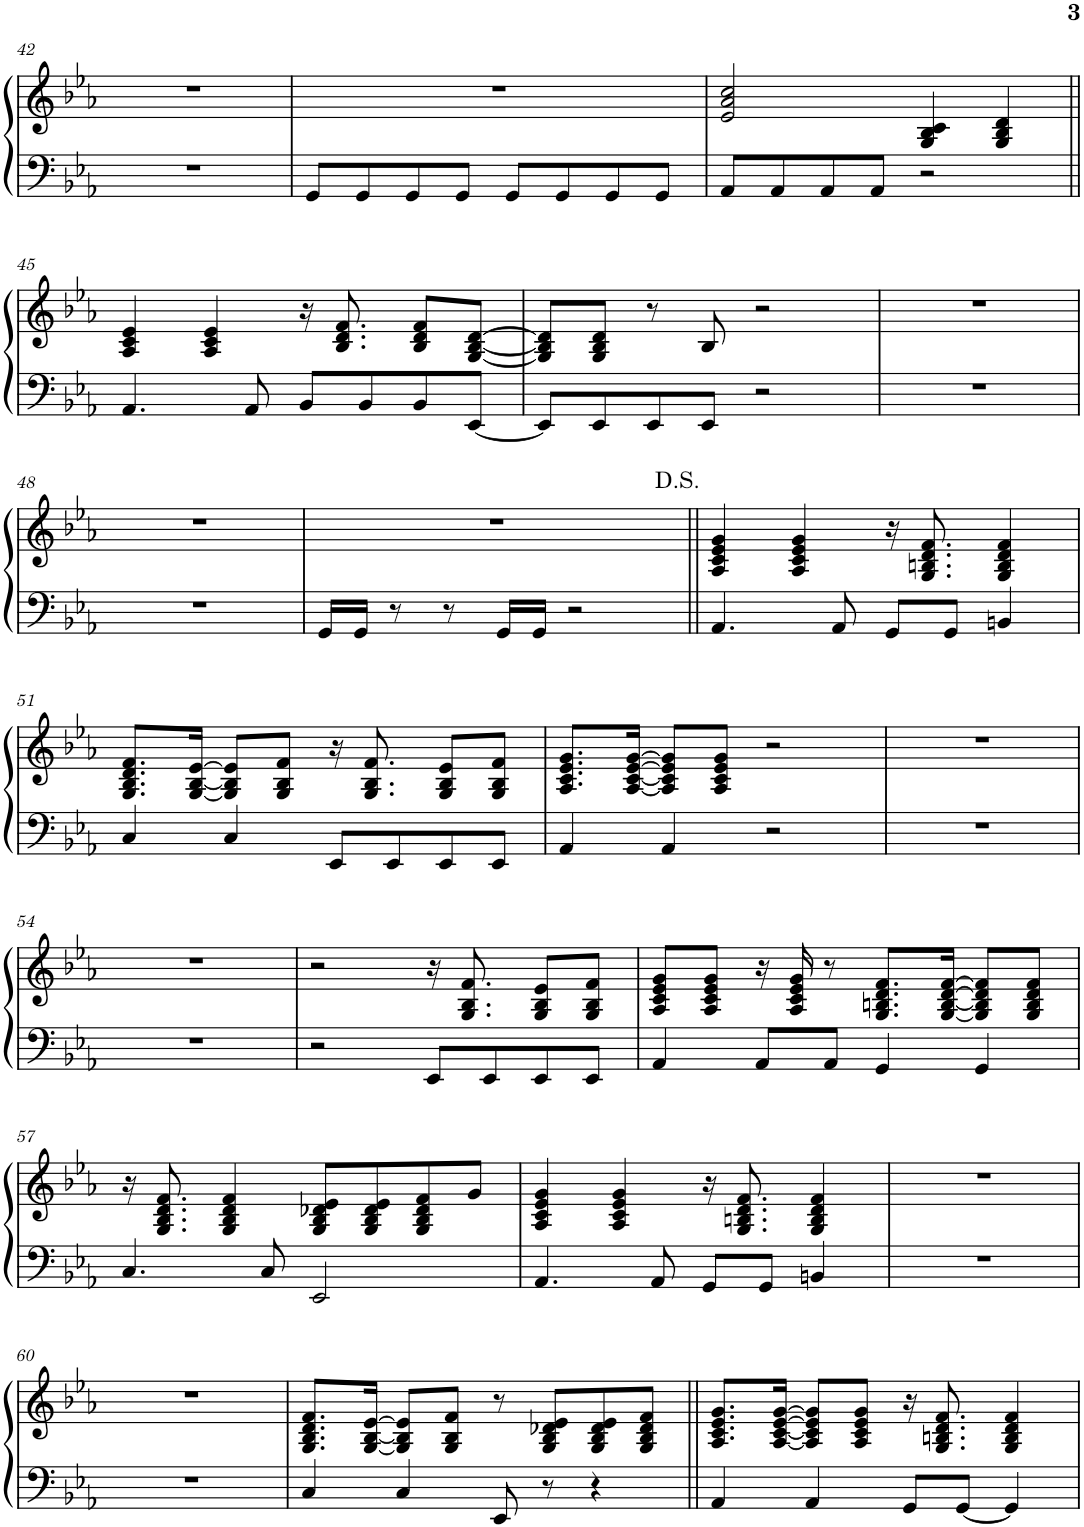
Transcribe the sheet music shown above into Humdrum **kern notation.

**kern	**kern
*part1	*part1
*staff2	*staff1
*I"ピアノ	*
!!LO:PB:g=z
*clefF4	*clefG2
*k[b-e-a-]	*k[b-e-a-]
*M4/4	*M4/4
=42	=42
1r	1r
=43	=43
8GG/L	1r
8GG/	.
8GG/	.
8GG/J	.
8GG/L	.
8GG/	.
8GG/	.
8GG/J	.
=44	=44
8AA-/L	2e-/ 2a-/ 2cc/
8AA-/	.
8AA-/	.
8AA-/J	.
2r	4G/ 4B-/ 4c/
.	4G/ 4B-/ 4d/
!!LO:LB:g=z
=45||	=45||
4.AA-/	4A-/ 4c/ 4e-/
.	4A-/ 4c/ 4e-/
8AA-/	.
8BB-/L	16r
.	8.B-/ 8.d/ 8.f/
8BB-/	.
8BB-/	8B-/ 8d/ 8f/L
[8EE-/J	[8G/ [8B-/ [8d/J
=46	=46
8EE-/L]	8G/] 8B-/] 8d/]L
8EE-/	8G/ 8B-/ 8d/J
8EE-/	8r
8EE-/J	8B-/
2r	2r
=47	=47
1r	1r
!!LO:LB:g=z
=48	=48
1r	1r
=49	=49
16GG/LL	1r
16GG/JJ	.
8r	.
8r	.
16GG/LL	.
16GG/JJ	.
2r	.
=50||	=50||
4.AA-/	4A-/ 4c/ 4e-/ 4g/
.	4A-/ 4c/ 4e-/ 4g/
8AA-/	.
8GG/L	16r
.	8.G/ 8.Bn/ 8.d/ 8.f/
8GG/J	.
4BBn/	4G/ 4B/ 4d/ 4f/
!!LO:LB:g=z
=51	=51
4C/	8.G/ 8.B-/ 8.d/ 8.f/L
.	[16G/ [16B-/ [16e-/Jk
4C/	8G/] 8B-/] 8e-/]L
.	8G/ 8B-/ 8f/J
8EE-/L	16r
.	8.G/ 8.B-/ 8.f/
8EE-/	.
8EE-/	8G/ 8B-/ 8e-/L
8EE-/J	8G/ 8B-/ 8f/J
=52	=52
4AA-/	8.A-/ 8.c/ 8.e-/ 8.g/L
.	[16A-/ [16c/ [16e-/ [16g/Jk
4AA-/	8A-/] 8c/] 8e-/] 8g/]L
.	8A-/ 8c/ 8e-/ 8g/J
2r	2r
=53	=53
1r	1r
!!LO:LB:g=z
=54	=54
1r	1r
=55	=55
2r	2r
8EE-/L	16r
.	8.G/ 8.B-/ 8.f/
8EE-/	.
8EE-/	8G/ 8B-/ 8e-/L
8EE-/J	8G/ 8B-/ 8f/J
=56	=56
4AA-/	8A-/ 8c/ 8e-/ 8g/L
.	8A-/ 8c/ 8e-/ 8g/J
8AA-/L	16r
.	16A-/ 16c/ 16e-/ 16g/
8AA-/J	8r
4GG/	8.G/ 8.Bn/ 8.d/ 8.f/L
.	[16G/ [16B/ [16d/ [16f/Jk
4GG/	8G/] 8B/] 8d/] 8f/]L
.	8G/ 8B/ 8d/ 8f/J
!!LO:LB:g=z
=57	=57
4.C/	16r
.	8.G/ 8.B-/ 8.d/ 8.f/
.	4G/ 4B-/ 4d/ 4f/
8C/	.
2EE-/	8G/ 8B-/ 8d-X/ 8e-/L
.	8G/ 8B-/ 8d-/ 8e-/
.	8G/ 8B-/ 8d-/ 8f/
.	8g/J
=58	=58
4.AA-/	4A-/ 4c/ 4e-/ 4g/
.	4A-/ 4c/ 4e-/ 4g/
8AA-/	.
8GG/L	16r
.	8.G/ 8.Bn/ 8.d/ 8.f/
8GG/J	.
4BBn/	4G/ 4B/ 4d/ 4f/
=59	=59
1r	1r
!!LO:LB:g=z
=60	=60
1r	1r
=61	=61
4C/	8.G/ 8.B-/ 8.d/ 8.f/L
.	[16G/ [16B-/ [16e-/Jk
4C/	8G/] 8B-/] 8e-/]L
.	8G/ 8B-/ 8f/J
8EE-/	8r
8r	8G/ 8B-/ 8d-X/ 8e-/L
4r	8G/ 8B-/ 8d-/ 8e-/
.	8G/ 8B-/ 8d-/ 8f/J
=62||	=62||
4AA-/	8.A-/ 8.c/ 8.e-/ 8.g/L
.	[16A-/ [16c/ [16e-/ [16g/Jk
4AA-/	8A-/] 8c/] 8e-/] 8g/]L
.	8A-/ 8c/ 8e-/ 8g/J
8GG/L	16r
.	8.G/ 8.Bn/ 8.d/ 8.f/
[8GG/J	.
4GG/]	4G/ 4B/ 4d/ 4f/
=	=
*-	*-
